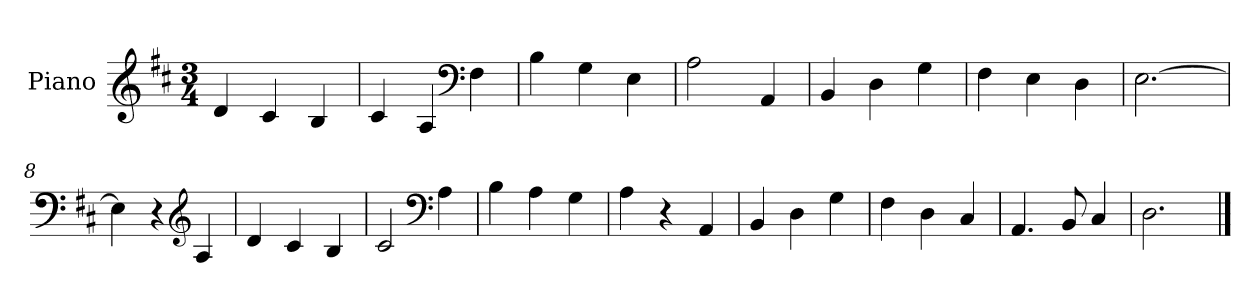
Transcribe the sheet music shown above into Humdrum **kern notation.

**kern
*part1
*staff1
*I"Piano
*I'Pno.
*clefG2
*k[f#c#]
*M3/4
*MM120
=1
4d/
4c#/
4B/
=2
4c#/
4A/
*clefF4
4F#\
=3
4B\
4G\
4E\
=4
2A\
4AA/
=5
4BB/
4D\
4G\
=6
4F#\
4E\
4D\
=7
[2.E\
=8
4E\]
4r
*clefG2
4A/
=9
4d/
4c#/
4B/
=10
2c#/
*clefF4
4A\
=11
4B\
4A\
4G\
!!LO:LB:g=z
=12
4A\
4r
4AA/
=13
4BB/
4D\
4G\
=14
4F#\
4D\
4C#/
=15
4.AA/
8BB/
4C#/
=16
2.D\
==
*-
